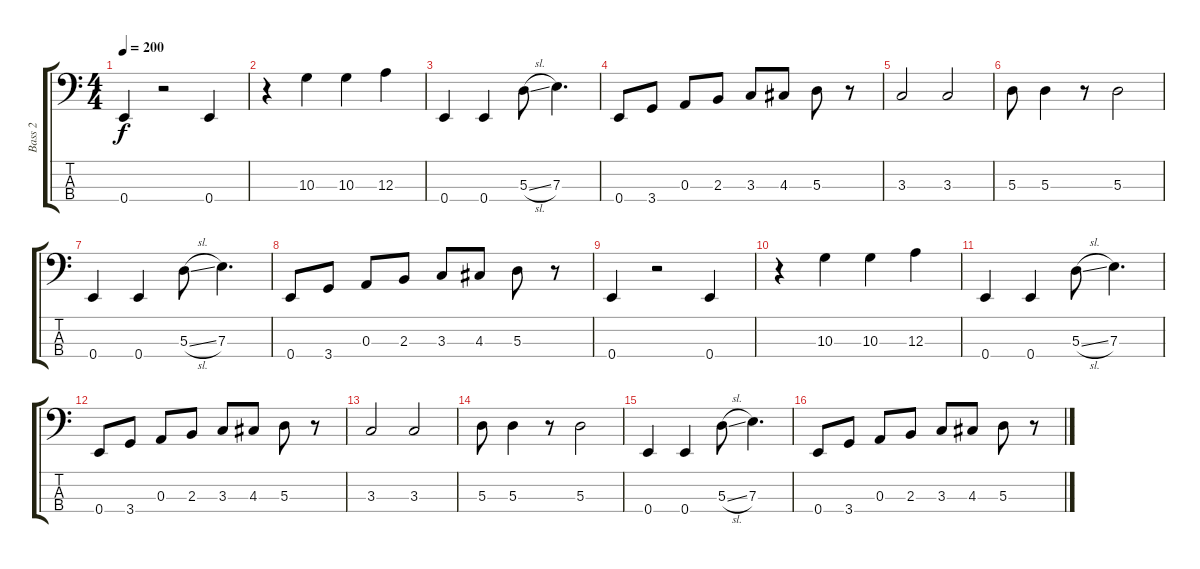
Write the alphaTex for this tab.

\track ("Bass 2" "Bass 2") {instrument electricbassfinger}
\staff {score tabs}
\tuning (G2 D2 A1 E1) {hide}
\ts (4 4)
\tempo 200
\clef f4
\ks c
0.4.4{dy f} r.2 0.4.4 |
r.4 10.3.4 10.3.4 12.3.4 |
0.4.4 0.4.4 5.3{sl}.8 7.3.4{d} |
0.4.8 3.4.8 0.3.8 2.3.8 3.3.8 4.3.8 5.3.8 r.8 |
3.3.2 3.3.2 |
5.3.8 5.3.4 r.8 5.3.2 |
0.4.4 0.4.4 5.3{sl}.8 7.3.4{d} |
0.4.8 3.4.8 0.3.8 2.3.8 3.3.8 4.3.8 5.3.8 r.8 |
0.4.4 r.2 0.4.4 |
r.4 10.3.4 10.3.4 12.3.4 |
0.4.4 0.4.4 5.3{sl}.8 7.3.4{d} |
0.4.8 3.4.8 0.3.8 2.3.8 3.3.8 4.3.8 5.3.8 r.8 |
3.3.2 3.3.2 |
5.3.8 5.3.4 r.8 5.3.2 |
0.4.4 0.4.4 5.3{sl}.8 7.3.4{d} |
0.4.8 3.4.8 0.3.8 2.3.8 3.3.8 4.3.8 5.3.8 r.8
